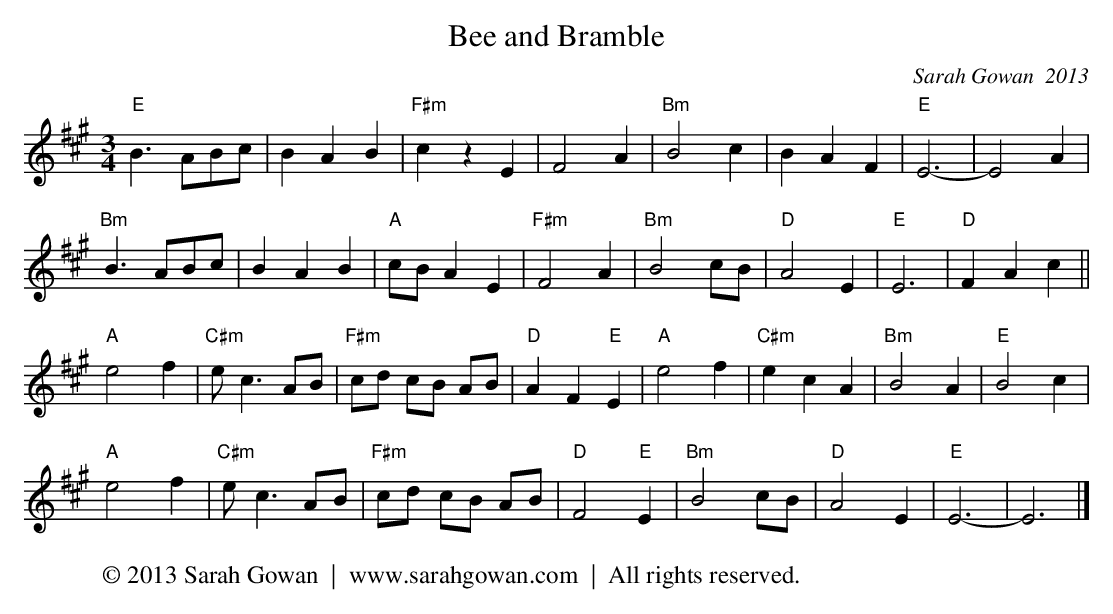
X:1
T:Bee and Bramble
C:Sarah Gowan  2013
M:3/4
K:F#m
"E"B3 ABc|B2 A2 B2|"F#m"c2z2 E2| F4A2|"Bm"B4 c2|B2A2 F2|"E"E6-|E4 A2|
"Bm"B3 ABc|B2 A2 B2|"A"cBA2 E2|"F#m" F4A2|"Bm"B4 cB|"D"A4 E2|"E"E6|"D"F2A2 c2||
"A"e4f2|"C#m"ec3AB|"F#m"cd cB AB|"D"A2F2"E"E2|"A"e4 f2|"C#m"e2c2A2|"Bm"B4A2|"E"B4c2|
"A"e4f2|"C#m"ec3AB|"F#m"cd cB AB|"D"F4"E"E2|"Bm"B4 cB|"D"A4 E2|"E"E6-|E6|]
W: © 2013 Sarah Gowan  |  www.sarahgowan.com  |  All rights reserved.
